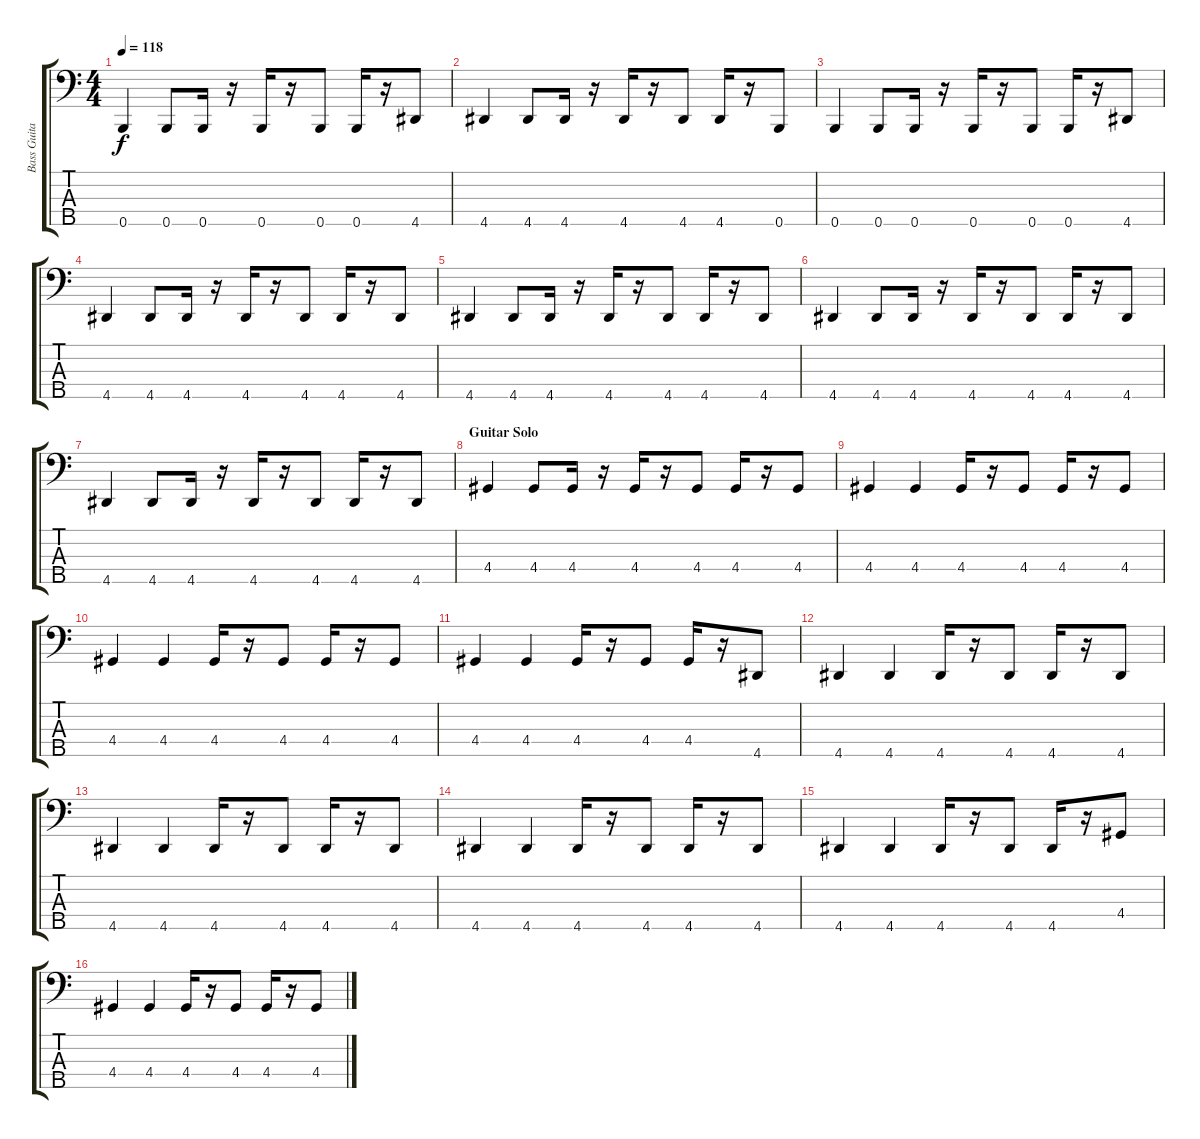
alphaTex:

\track ("Bass Guitar" "Bass Guita") {instrument electricbassfinger}
\staff {score tabs}
\tuning (G2 D2 A1 E1 B0) {hide}
\ts (4 4)
\tempo 118
\clef f4
\ks c
0.5.4{dy f} 0.5.8 0.5.16 r.16 0.5.16 r.16 0.5.8 0.5.16 r.16 4.5.8 |
4.5.4 4.5.8 4.5.16 r.16 4.5.16 r.16 4.5.8 4.5.16 r.16 0.5.8 |
0.5.4 0.5.8 0.5.16 r.16 0.5.16 r.16 0.5.8 0.5.16 r.16 4.5.8 |
4.5.4 4.5.8 4.5.16 r.16 4.5.16 r.16 4.5.8 4.5.16 r.16 4.5.8 |
4.5.4 4.5.8 4.5.16 r.16 4.5.16 r.16 4.5.8 4.5.16 r.16 4.5.8 |
4.5.4 4.5.8 4.5.16 r.16 4.5.16 r.16 4.5.8 4.5.16 r.16 4.5.8 |
4.5.4 4.5.8 4.5.16 r.16 4.5.16 r.16 4.5.8 4.5.16 r.16 4.5.8 |
\section ("" "Guitar Solo")
4.4.4 4.4.8 4.4.16 r.16 4.4.16 r.16 4.4.8 4.4.16 r.16 4.4.8 |
4.4.4 4.4.4 4.4.16 r.16 4.4.8 4.4.16 r.16 4.4.8 |
4.4.4 4.4.4 4.4.16 r.16 4.4.8 4.4.16 r.16 4.4.8 |
4.4.4 4.4.4 4.4.16 r.16 4.4.8 4.4.16 r.16 4.5.8 |
4.5.4 4.5.4 4.5.16 r.16 4.5.8 4.5.16 r.16 4.5.8 |
4.5.4 4.5.4 4.5.16 r.16 4.5.8 4.5.16 r.16 4.5.8 |
4.5.4 4.5.4 4.5.16 r.16 4.5.8 4.5.16 r.16 4.5.8 |
4.5.4 4.5.4 4.5.16 r.16 4.5.8 4.5.16 r.16 4.4.8 |
4.4.4 4.4.4 4.4.16 r.16 4.4.8 4.4.16 r.16 4.4.8
